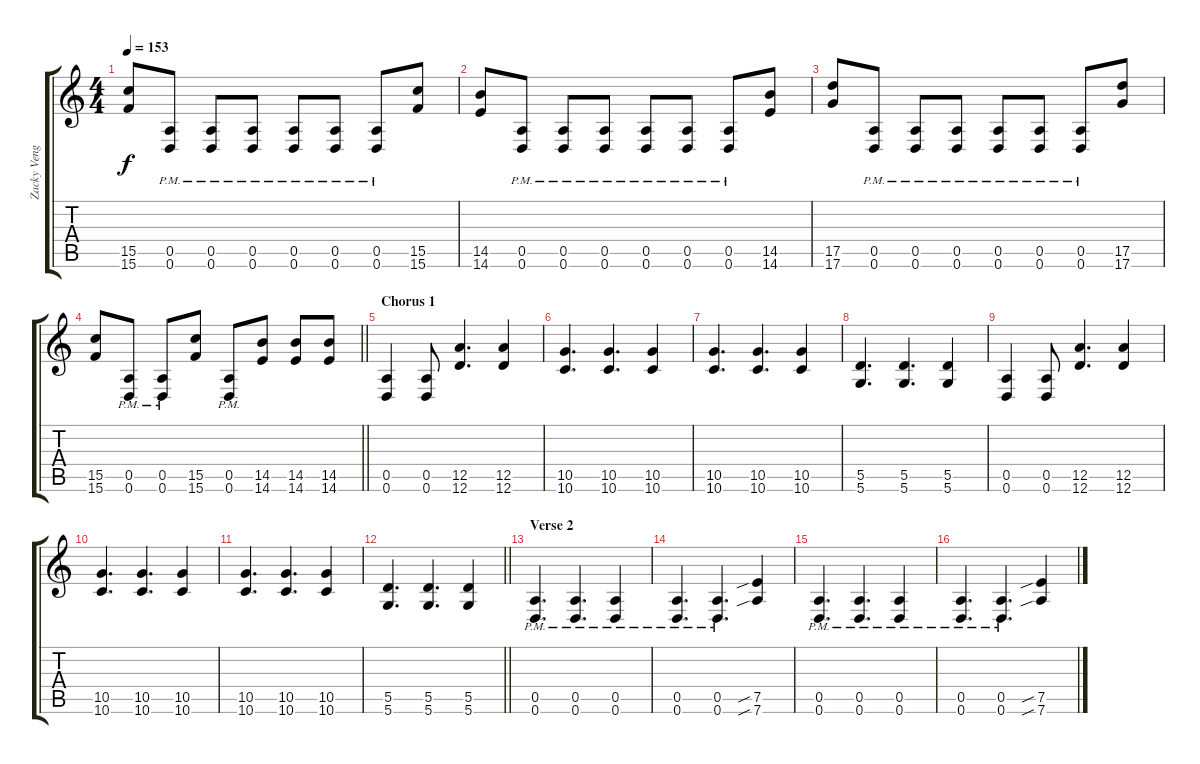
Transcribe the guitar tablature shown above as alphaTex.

\track ("Zacky Vengeance" "Zacky Veng") {instrument distortionguitar}
\staff {score tabs}
\tuning (E4 B3 G3 D3 A2 D2) {hide}
\ts (4 4)
\tempo 153
\clef g2
\ks c
(15.5 15.6).8{dy f} (0.5{pm} 0.6{pm}).8 (0.5{pm} 0.6{pm}).8 (0.5{pm} 0.6{pm}).8 (0.5{pm} 0.6{pm}).8 (0.5{pm} 0.6{pm}).8 (0.5{pm} 0.6{pm}).8 (15.5 15.6).8 |
(14.5 14.6).8 (0.5{pm} 0.6{pm}).8 (0.5{pm} 0.6{pm}).8 (0.5{pm} 0.6{pm}).8 (0.5{pm} 0.6{pm}).8 (0.5{pm} 0.6{pm}).8 (0.5{pm} 0.6{pm}).8 (14.5 14.6).8 |
(17.5 17.6).8 (0.5{pm} 0.6{pm}).8 (0.5{pm} 0.6{pm}).8 (0.5{pm} 0.6{pm}).8 (0.5{pm} 0.6{pm}).8 (0.5{pm} 0.6{pm}).8 (0.5{pm} 0.6{pm}).8 (17.5 17.6).8 |
\barLineRight lightlight
(15.5 15.6).8 (0.5{pm} 0.6{pm}).8 (0.5{pm} 0.6{pm}).8 (15.5 15.6).8 (0.5{pm} 0.6{pm}).8 (14.5 14.6).8 (14.5 14.6).8 (14.5 14.6).8 |
\section ("" "Chorus 1")
(0.5 0.6).4 (0.5 0.6).8 (12.5 12.6).4{d} (12.5 12.6).4 |
(10.5 10.6).4{d} (10.5 10.6).4{d} (10.5 10.6).4 |
(10.5 10.6).4{d} (10.5 10.6).4{d} (10.5 10.6).4 |
(5.5 5.6).4{d} (5.5 5.6).4{d} (5.5 5.6).4 |
(0.5 0.6).4 (0.5 0.6).8 (12.5 12.6).4{d} (12.5 12.6).4 |
(10.5 10.6).4{d} (10.5 10.6).4{d} (10.5 10.6).4 |
(10.5 10.6).4{d} (10.5 10.6).4{d} (10.5 10.6).4 |
\barLineRight lightlight
(5.5 5.6).4{d} (5.5 5.6).4{d} (5.5 5.6).4 |
\section ("" "Verse 2")
(0.5{pm} 0.6{pm}).4{d} (0.5{pm} 0.6{pm}).4{d} (0.5{pm} 0.6{pm}).4 |
(0.5{pm} 0.6{pm}).4{d} (0.5{pm} 0.6{pm}).4{d} (7.5{sib} 7.6{sib}).4 |
(0.5{pm} 0.6{pm}).4{d} (0.5{pm} 0.6{pm}).4{d} (0.5{pm} 0.6{pm}).4 |
(0.5{pm} 0.6{pm}).4{d} (0.5{pm} 0.6{pm}).4{d} (7.5{sib} 7.6{sib}).4
